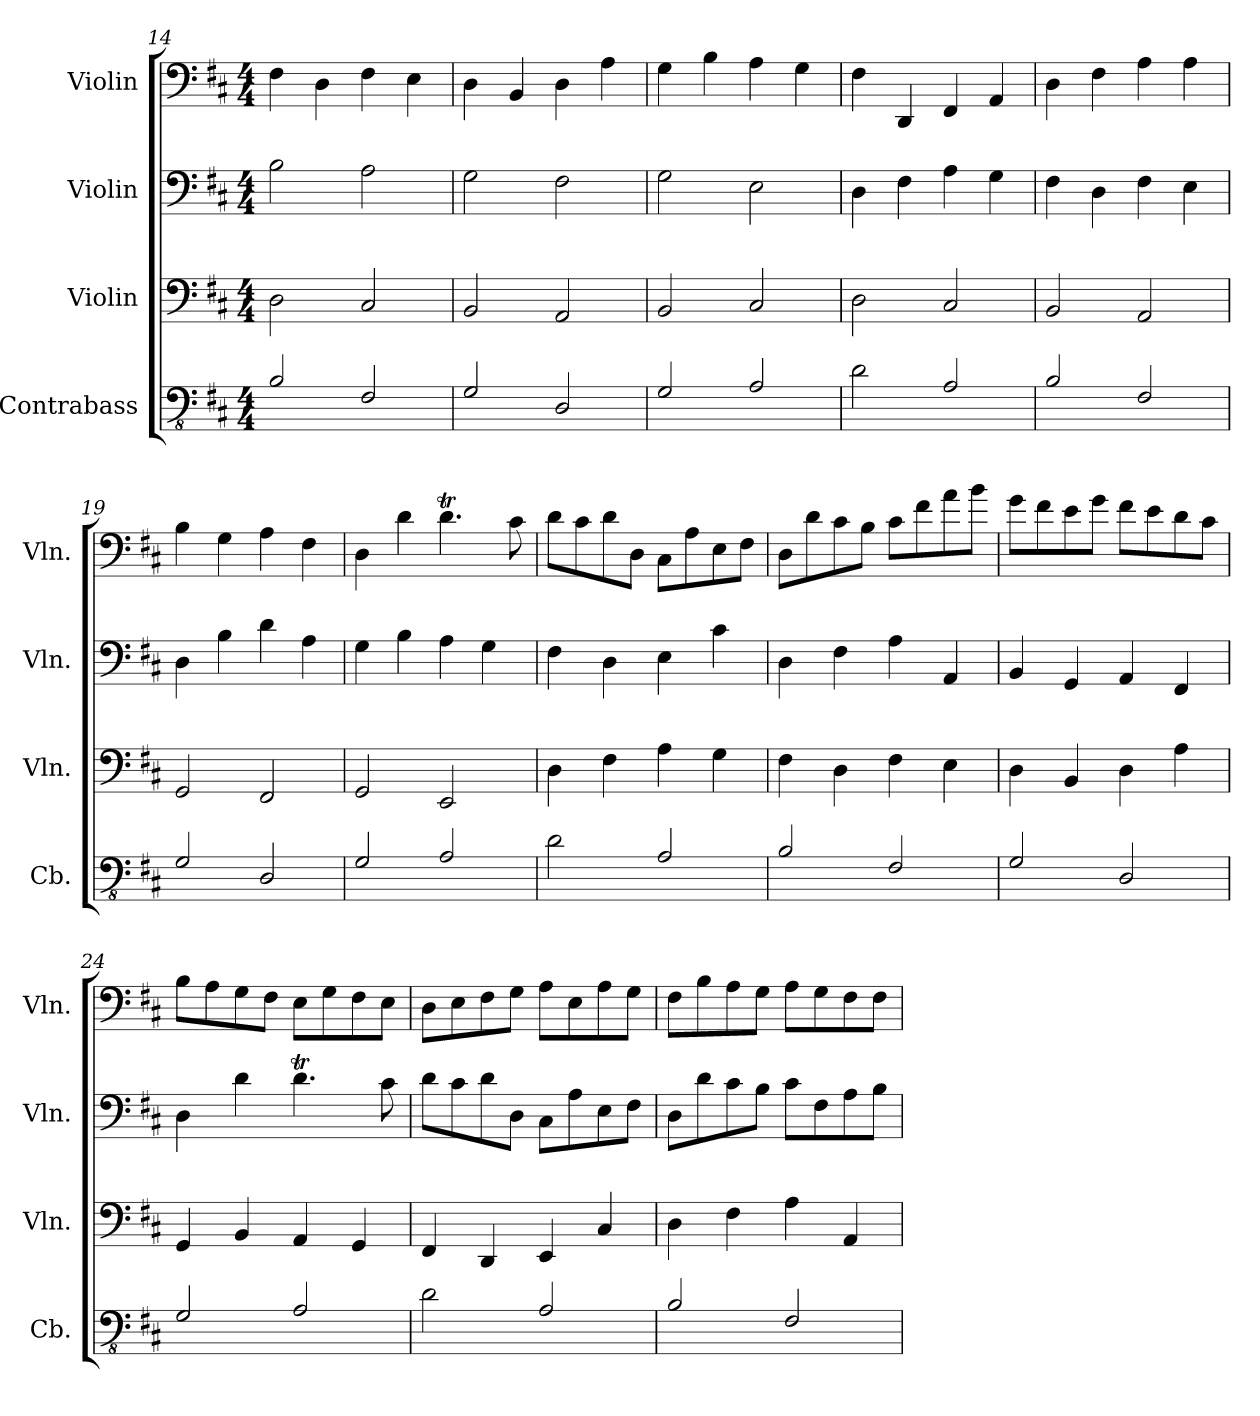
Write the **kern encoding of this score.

**kern	**kern	**kern	**kern
*part4	*part3	*part2	*part1
*staff4	*staff3	*staff2	*staff1
*I"Contrabass	*I"Violin	*I"Violin	*I"Violin
*I'Cb.	*I'Vln.	*I'Vln.	*I'Vln.
*clefFv4	*clefF4	*clefF4	*clefF4
*ITrd7c12	*	*	*
*k[f#c#]	*k[f#c#]	*k[f#c#]	*k[f#c#]
*M4/4	*M4/4	*M4/4	*M4/4
=14	=14	=14	=14
2BBB/	2D\	2B\	4F#\
.	.	.	4D\
2FFF#/	2C#/	2A\	4F#\
.	.	.	4E\
=15	=15	=15	=15
2GGG/	2BB/	2G\	4D\
.	.	.	4BB/
2DDD/	2AA/	2F#\	4D\
.	.	.	4A\
=16	=16	=16	=16
2GGG/	2BB/	2G\	4G\
.	.	.	4B\
2AAA/	2C#/	2E\	4A\
.	.	.	4G\
=17	=17	=17	=17
2DD\	2D\	4D\	4F#\
.	.	4F#\	4DD/
2AAA/	2C#/	4A\	4FF#/
.	.	4G\	4AA/
=18	=18	=18	=18
2BBB/	2BB/	4F#\	4D\
.	.	4D\	4F#\
2FFF#/	2AA/	4F#\	4A\
.	.	4E\	4A\
=19	=19	=19	=19
2GGG/	2GG/	4D\	4B\
.	.	4B\	4G\
2DDD/	2FF#/	4d\	4A\
.	.	4A\	4F#\
=20	=20	=20	=20
2GGG/	2GG/	4G\	4D\
.	.	4B\	4d\
2AAA/	2EE/	4A\	4.dT\
.	.	4G\	.
.	.	.	8c#\
!!LO:LB:g=z
=21	=21	=21	=21
2DD\	4D\	4F#\	8d\L
.	.	.	8c#\
.	4F#\	4D\	8d\
.	.	.	8D\J
2AAA/	4A\	4E\	8C#\L
.	.	.	8A\
.	4G\	4c#\	8E\
.	.	.	8F#\J
=22	=22	=22	=22
2BBB/	4F#\	4D\	8D\L
.	.	.	8d\
.	4D\	4F#\	8c#\
.	.	.	8B\J
2FFF#/	4F#\	4A\	8c#\L
.	.	.	8f#\
.	4E\	4AA/	8a\
.	.	.	8b\J
=23	=23	=23	=23
2GGG/	4D\	4BB/	8g\L
.	.	.	8f#\
.	4BB/	4GG/	8e\
.	.	.	8g\J
2DDD/	4D\	4AA/	8f#\L
.	.	.	8e\
.	4A\	4FF#/	8d\
.	.	.	8c#\J
=24	=24	=24	=24
2GGG/	4GG/	4D\	8B\L
.	.	.	8A\
.	4BB/	4d\	8G\
.	.	.	8F#\J
2AAA/	4AA/	4.dT\	8E\L
.	.	.	8G\
.	4GG/	.	8F#\
.	.	8c#\	8E\J
!!LO:PB:g=z
=25	=25	=25	=25
2DD\	4FF#/	8d\L	8D\L
.	.	8c#\	8E\
.	4DD/	8d\	8F#\
.	.	8D\J	8G\J
2AAA/	4EE/	8C#\L	8A\L
.	.	8A\	8E\
.	4C#/	8E\	8A\
.	.	8F#\J	8G\J
=26	=26	=26	=26
2BBB/	4D\	8D\L	8F#\L
.	.	8d\	8B\
.	4F#\	8c#\	8A\
.	.	8B\J	8G\J
2FFF#/	4A\	8c#\L	8A\L
.	.	8F#\	8G\
.	4AA/	8A\	8F#\
.	.	8B\J	8F#\J
=	=	=	=
*-	*-	*-	*-
